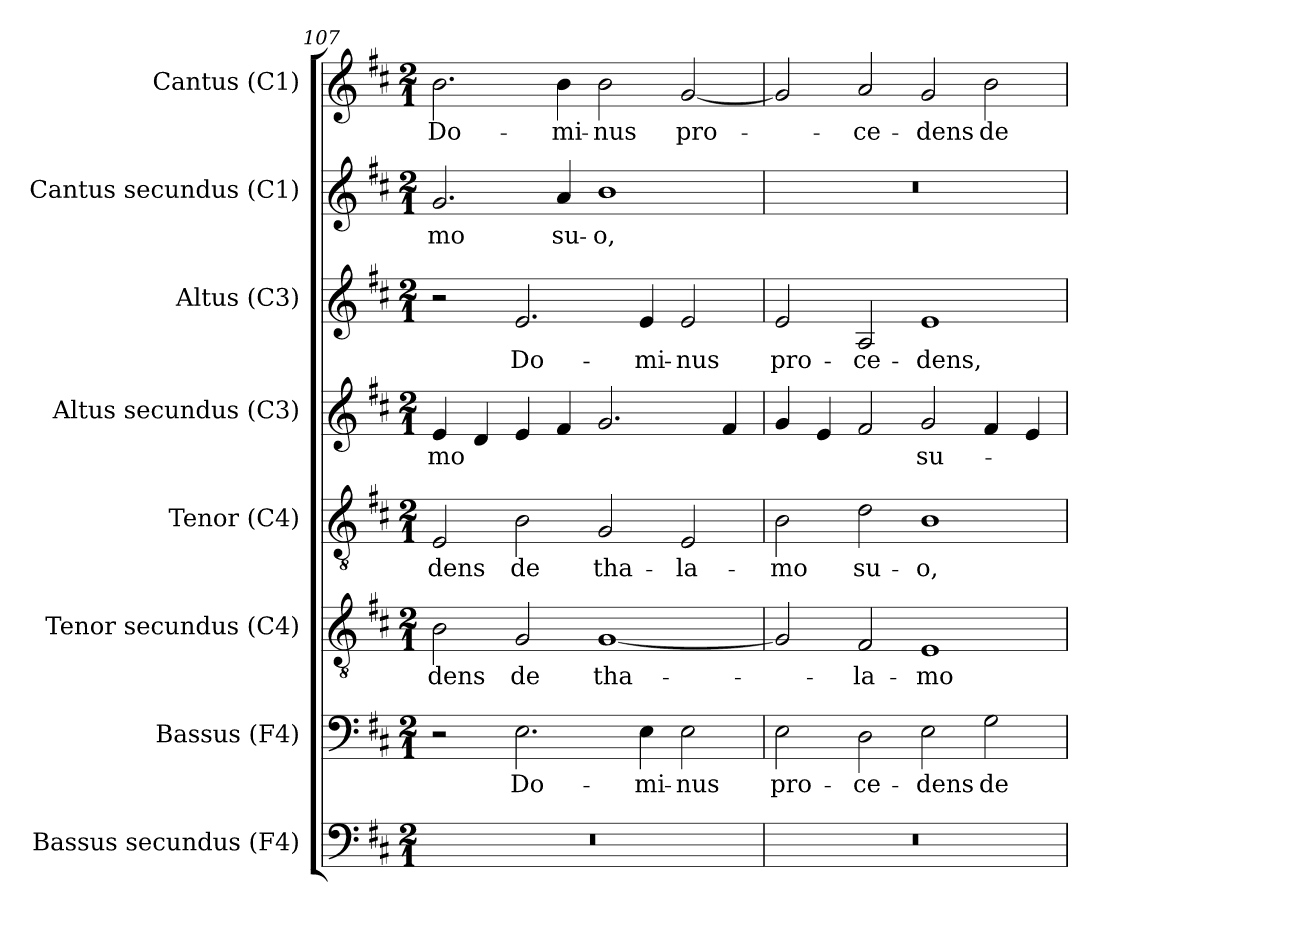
**kern	**kern	**text	**kern	**text	**kern	**text	**kern	**text	**kern	**text	**kern	**text	**kern	**text
*part8	*part7	*part7	*part6	*part6	*part5	*part5	*part4	*part4	*part3	*part3	*part2	*part2	*part1	*part1
*staff8	*staff7	*staff7	*staff6	*staff6	*staff5	*staff5	*staff4	*staff4	*staff3	*staff3	*staff2	*staff2	*staff1	*staff1
*I"Bassus secundus (F4)	*I"Bassus (F4)	*	*I"Tenor secundus (C4)	*	*I"Tenor (C4)	*	*I"Altus secundus (C3)	*	*I"Altus (C3)	*	*I"Cantus secundus (C1)	*	*I"Cantus (C1)	*
*I'B2	*I'B.	*	*I'T2	*	*I'T.	*	*I'A2	*	*I'A.	*	*I'C2	*	*I'C.	*
*clefF4	*clefF4	*	*clefGv2	*	*clefGv2	*	*clefG2	*	*clefG2	*	*clefG2	*	*clefG2	*
*	*	*	*	*	*ITrd7c12	*	*	*	*	*	*	*	*	*
*k[f#c#]	*k[f#c#]	*	*k[f#c#]	*	*k[f#c#]	*	*k[f#c#]	*	*k[f#c#]	*	*k[f#c#]	*	*k[f#c#]	*
*D:	*D:	*	*D:	*	*D:	*	*D:	*	*D:	*	*D:	*	*D:	*
*M2/1	*M2/1	*	*M2/1	*	*M2/1	*	*M2/1	*	*M2/1	*	*M2/1	*	*M2/1	*
=107	=107	=107	=107	=107	=107	=107	=107	=107	=107	=107	=107	=107	=107	=107
!LO:N:vis=1	!	!	!	!	!	!	!	!	!	!	!	!	!	!
!	!	!	!	!LO:LY:b:color=#000000	!	!	!	!	!	!	!	!	!	!
!	!	!	!	!	!	!LO:LY:b:color=#000000	!	!	!	!	!	!	!	!
!	!	!	!	!	!	!	!	!LO:LY:b:color=#000000	!	!	!	!	!	!
!	!	!	!	!	!	!	!	!	!	!	!	!LO:LY:b:color=#000000	!	!
!	!	!	!	!	!	!	!	!	!	!	!	!	!	!LO:LY:b:color=#000000
0r	2r	.	2Bi\	-dens	2EEi/	-dens	4ei/	-mo	2r	.	2.gi/	-mo	2.bi\	Do-
.	.	.	.	.	.	.	4di/	.	.	.	.	.	.	.
!	!	!LO:LY:b:color=#000000	!	!	!	!	!	!	!	!	!	!	!	!
!	!	!	!	!LO:LY:b:color=#000000	!	!	!	!	!	!	!	!	!	!
!	!	!	!	!	!	!LO:LY:b:color=#000000	!	!	!	!	!	!	!	!
!	!	!	!	!	!	!	!	!	!	!LO:LY:b:color=#000000	!	!	!	!
.	2.Ei\	Do-	2Gi/	de	2BBi\	de	4ei/	.	2.ei/	Do-	.	.	.	.
!	!	!	!	!	!	!	!	!	!	!	!	!LO:LY:b:color=#000000	!	!
!	!	!	!	!	!	!	!	!	!	!	!	!	!	!LO:LY:b:color=#000000
.	.	.	.	.	.	.	4f#i/	.	.	.	4ai/	su-	4bi\	-mi-
!	!	!	!	!LO:LY:b:color=#000000	!	!	!	!	!	!	!	!	!	!
!	!	!	!	!	!	!LO:LY:b:color=#000000	!	!	!	!	!	!	!	!
!	!	!	!	!	!	!	!	!	!	!	!	!LO:LY:b:color=#000000	!	!
!	!	!	!	!	!	!	!	!	!	!	!	!	!	!LO:LY:b:color=#000000
.	.	.	[1Gi	tha-	2GGi/	tha-	2.gi/	.	.	.	1bi	-o,	2bi\	-nus
!	!	!LO:LY:b:color=#000000	!	!	!	!	!	!	!	!	!	!	!	!
!	!	!	!	!	!	!	!	!	!	!LO:LY:b:color=#000000	!	!	!	!
.	4Ei\	-mi-	.	.	.	.	.	.	4ei/	-mi-	.	.	.	.
!	!	!LO:LY:b:color=#000000	!	!	!	!	!	!	!	!	!	!	!	!
!	!	!	!	!	!	!LO:LY:b:color=#000000	!	!	!	!	!	!	!	!
!	!	!	!	!	!	!	!	!	!	!LO:LY:b:color=#000000	!	!	!	!
!	!	!	!	!	!	!	!	!	!	!	!	!	!	!LO:LY:b:color=#000000
.	2Ei\	-nus	.	.	2EEi/	-la-	.	.	2ei/	-nus	.	.	[2gi/	pro-
.	.	.	.	.	.	.	4f#i/	.	.	.	.	.	.	.
=108	=108	=108	=108	=108	=108	=108	=108	=108	=108	=108	=108	=108	=108	=108
!LO:N:vis=1	!	!	!	!	!	!	!	!	!	!	!	!	!	!
!	!	!LO:LY:b:color=#000000	!	!	!	!	!	!	!	!	!	!	!	!
!	!	!	!	!	!	!LO:LY:b:color=#000000	!	!	!	!	!	!	!	!
!	!	!	!	!	!	!	!	!	!	!LO:LY:b:color=#000000	!LO:N:vis=1	!	!	!
0r	2Ei\	pro-	2Gi/]	.	2BBi\	-mo	4gi/	.	2ei/	pro-	0r	.	2gi/]	.
.	.	.	.	.	.	.	4ei/	.	.	.	.	.	.	.
!	!	!LO:LY:b:color=#000000	!	!	!	!	!	!	!	!	!	!	!	!
!	!	!	!	!LO:LY:b:color=#000000	!	!	!	!	!	!	!	!	!	!
!	!	!	!	!	!	!LO:LY:b:color=#000000	!	!	!	!	!	!	!	!
!	!	!	!	!	!	!	!	!	!	!LO:LY:b:color=#000000	!	!	!	!
!	!	!	!	!	!	!	!	!	!	!	!	!	!	!LO:LY:b:color=#000000
.	2Di\	-ce-	2F#i/	-la-	2Di\	su-	2f#i/	.	2Ai/	-ce-	.	.	2ai/	-ce-
!	!	!LO:LY:b:color=#000000	!	!	!	!	!	!	!	!	!	!	!	!
!	!	!	!	!LO:LY:b:color=#000000	!	!	!	!	!	!	!	!	!	!
!	!	!	!	!	!	!LO:LY:b:color=#000000	!	!	!	!	!	!	!	!
!	!	!	!	!	!	!	!	!LO:LY:b:color=#000000	!	!	!	!	!	!
!	!	!	!	!	!	!	!	!	!	!LO:LY:b:color=#000000	!	!	!	!
!	!	!	!	!	!	!	!	!	!	!	!	!	!	!LO:LY:b:color=#000000
.	2Ei\	-dens	1Ei	-mo	1BBi	-o,	2gi/	su-	1ei	-dens,	.	.	2gi/	-dens
!	!	!LO:LY:b:color=#000000	!	!	!	!	!	!	!	!	!	!	!	!
!	!	!	!	!	!	!	!	!	!	!	!	!	!	!LO:LY:b:color=#000000
.	2Gi\	de	.	.	.	.	4f#i/	.	.	.	.	.	2bi\	de
.	.	.	.	.	.	.	4ei/	.	.	.	.	.	.	.
=	=	=	=	=	=	=	=	=	=	=	=	=	=	=
*-	*-	*-	*-	*-	*-	*-	*-	*-	*-	*-	*-	*-	*-	*-
